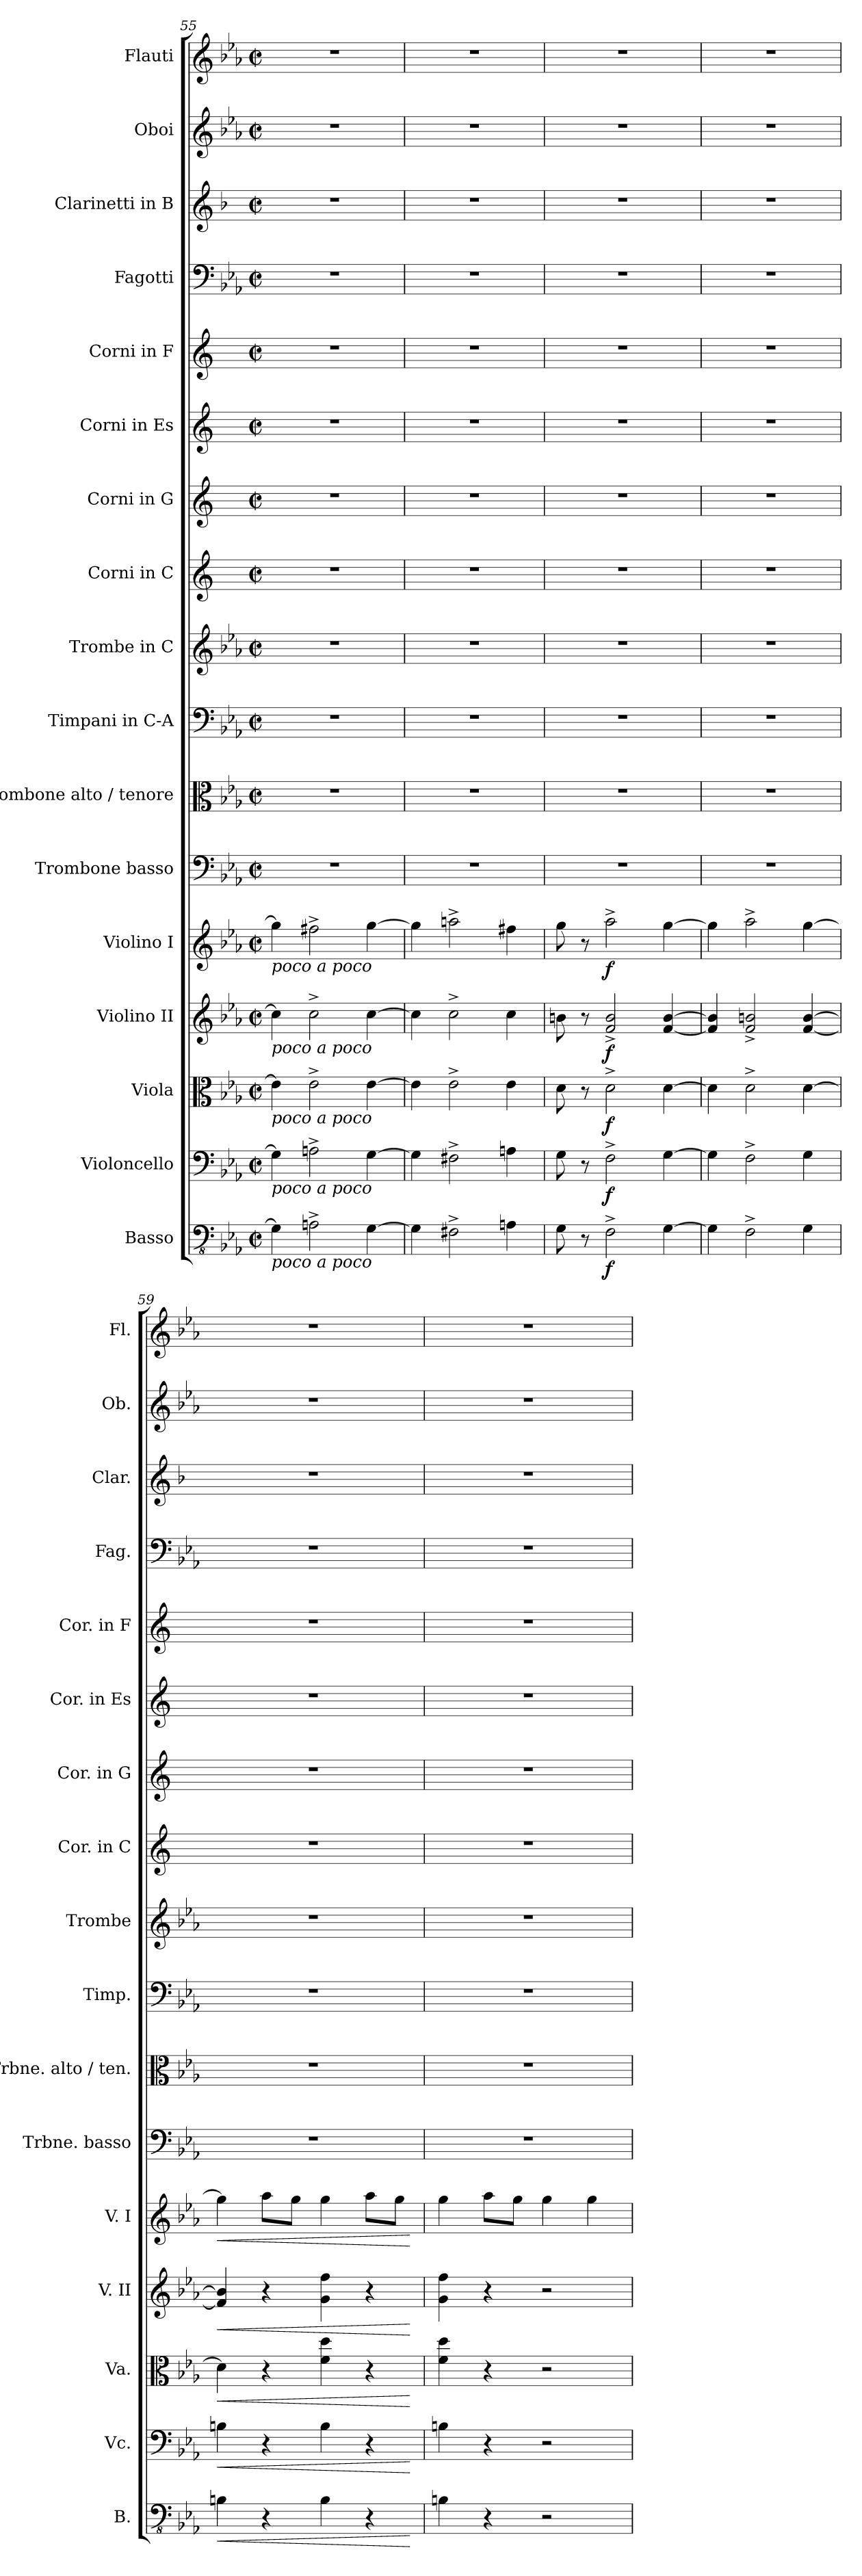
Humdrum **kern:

**kern	**dynam	**kern	**dynam	**kern	**dynam	**kern	**dynam	**kern	**dynam	**kern	**kern	**kern	**kern	**kern	**kern	**kern	**kern	**kern	**kern	**kern	**kern
*part17	*part17	*part16	*part16	*part15	*part15	*part14	*part14	*part13	*part13	*part12	*part11	*part10	*part9	*part8	*part7	*part6	*part5	*part4	*part3	*part2	*part1
*staff17	*staff17	*staff16	*staff16	*staff15	*staff15	*staff14	*staff14	*staff13	*staff13	*staff12	*staff11	*staff10	*staff9	*staff8	*staff7	*staff6	*staff5	*staff4	*staff3	*staff2	*staff1
*I"Basso	*	*I"Violoncello	*	*I"Viola	*	*I"Violino II	*	*I"Violino I	*	*I"Trombone basso	*I"Trombone alto / tenore	*I"Timpani in C-A	*I"Trombe in C	*I"Corni in C	*I"Corni in G	*I"Corni in Es	*I"Corni in F	*I"Fagotti	*I"Clarinetti in B	*I"Oboi	*I"Flauti
*I'B.	*	*I'Vc.	*	*I'Va.	*	*I'V. II	*	*I'V. I	*	*I'Trbne. basso	*I'Trbne. alto / ten.	*I'Timp.	*I'Trombe	*I'Cor. in C	*I'Cor. in G	*I'Cor. in Es	*I'Cor. in F	*I'Fag.	*I'Clar.	*I'Ob.	*I'Fl.
*clefFv4	*	*clefF4	*	*clefC3	*	*clefG2	*	*clefG2	*	*clefF4	*clefC3	*clefF4	*clefG2	*clefG2	*clefG2	*clefG2	*clefG2	*clefF4	*clefG2	*clefG2	*clefG2
*	*	*	*	*	*	*	*	*	*	*	*	*	*	*ITrd7c12	*ITrd3c5	*ITrd5c9	*ITrd4c7	*	*ITrd1c2	*	*
*k[b-e-a-]	*	*k[b-e-a-]	*	*k[b-e-a-]	*	*k[b-e-a-]	*	*k[b-e-a-]	*	*k[b-e-a-]	*k[b-e-a-]	*k[b-e-a-]	*k[b-e-a-]	*k[]	*k[f#]	*k[b-e-a-]	*k[b-]	*k[b-e-a-]	*k[b-e-a-]	*k[b-e-a-]	*k[b-e-a-]
*M2/2	*	*M2/2	*	*M2/2	*	*M2/2	*	*M2/2	*	*M2/2	*M2/2	*M2/2	*M2/2	*M2/2	*M2/2	*M2/2	*M2/2	*M2/2	*M2/2	*M2/2	*M2/2
*met(c|)	*	*met(c|)	*	*met(c|)	*	*met(c|)	*	*met(c|)	*	*met(c|)	*met(c|)	*met(c|)	*met(c|)	*met(c|)	*met(c|)	*met(c|)	*met(c|)	*met(c|)	*met(c|)	*met(c|)	*met(c|)
=55	=55	=55	=55	=55	=55	=55	=55	=55	=55	=55	=55	=55	=55	=55	=55	=55	=55	=55	=55	=55	=55
!	!	!	!	!	!	!	!	!LO:TX:b:i:t=poco a poco	!	!	!	!	!	!	!	!	!	!	!	!	!
!	!	!	!	!	!	!LO:TX:b:i:t=poco a poco	!	!	!	!	!	!	!	!	!	!	!	!	!	!	!
!	!	!	!	!LO:TX:b:i:t=poco a poco	!	!	!	!	!	!	!	!	!	!	!	!	!	!	!	!	!
!	!	!LO:TX:b:i:t=poco a poco	!	!	!	!	!	!	!	!	!	!	!	!	!	!	!	!	!	!	!
!LO:TX:b:i:t=poco a poco	!	!	!	!	!	!	!	!	!	!	!	!	!	!	!	!	!	!	!	!	!
4GG\]	.	4G\]	.	4e-\]	.	4cc\]	.	4gg\]	.	1r	1r	1r	1r	1r	1r	1r	1r	1r	1r	1r	1r
2AAn^\	.	2An^\	.	2e-^\	.	2cc^\	.	2ff#X^\	.	.	.	.	.	.	.	.	.	.	.	.	.
[4GG\	.	[4G\	.	[4e-\	.	[4cc\	.	[4gg\	.	.	.	.	.	.	.	.	.	.	.	.	.
=56	=56	=56	=56	=56	=56	=56	=56	=56	=56	=56	=56	=56	=56	=56	=56	=56	=56	=56	=56	=56	=56
4GG\]	.	4G\]	.	4e-\]	.	4cc\]	.	4gg\]	.	1r	1r	1r	1r	1r	1r	1r	1r	1r	1r	1r	1r
2FF#X^\	.	2F#X^\	.	2e-^\	.	2cc^\	.	2aan^\	.	.	.	.	.	.	.	.	.	.	.	.	.
4AAn\	.	4An\	.	4e-\	.	4cc\	.	4ff#X\	.	.	.	.	.	.	.	.	.	.	.	.	.
=57	=57	=57	=57	=57	=57	=57	=57	=57	=57	=57	=57	=57	=57	=57	=57	=57	=57	=57	=57	=57	=57
8GG\	.	8G\	.	8d\	.	8bn\	.	8gg\	.	1r	1r	1r	1r	1r	1r	1r	1r	1r	1r	1r	1r
8r	.	8r	.	8r	.	8r	.	8r	.	.	.	.	.	.	.	.	.	.	.	.	.
!	!LO:DY:b	!	!LO:DY:b	!	!LO:DY:b	!	!LO:DY:b	!	!LO:DY:b	!	!	!	!	!	!	!	!	!	!	!	!
2FF^\	f	2F^\	f	2d^\	f	2f/^ 2b/^	f	2aa-^\	f	.	.	.	.	.	.	.	.	.	.	.	.
[4GG\	.	[4G\	.	[4d\	.	[4f/ [4b/	.	[4gg\	.	.	.	.	.	.	.	.	.	.	.	.	.
=58	=58	=58	=58	=58	=58	=58	=58	=58	=58	=58	=58	=58	=58	=58	=58	=58	=58	=58	=58	=58	=58
4GG\]	.	4G\]	.	4d\]	.	4f/] 4b/]	.	4gg\]	.	1r	1r	1r	1r	1r	1r	1r	1r	1r	1r	1r	1r
2FF^\	.	2F^\	.	2d^\	.	2f/^ 2bn/^	.	2aa-^\	.	.	.	.	.	.	.	.	.	.	.	.	.
4GG\	.	4G\	.	[4d\	.	[4f/ [4b/	.	[4gg\	.	.	.	.	.	.	.	.	.	.	.	.	.
=59	=59	=59	=59	=59	=59	=59	=59	=59	=59	=59	=59	=59	=59	=59	=59	=59	=59	=59	=59	=59	=59
!	!LO:HP:b	!	!LO:HP:b	!	!LO:HP:b	!	!LO:HP:b	!	!LO:HP:b	!	!	!	!	!	!	!	!	!	!	!	!
4BBn\	<	4Bn\	<	4d\]	<	4f/] 4b/]	<	4gg\]	<	1r	1r	1r	1r	1r	1r	1r	1r	1r	1r	1r	1r
4r	.	4r	.	4r	.	4r	.	8aa-\L	.	.	.	.	.	.	.	.	.	.	.	.	.
.	.	.	.	.	.	.	.	8gg\J	.	.	.	.	.	.	.	.	.	.	.	.	.
4BB\	.	4B\	.	4f\ 4dd\	.	4g\ 4ff\	.	4gg\	.	.	.	.	.	.	.	.	.	.	.	.	.
4r	.	4r	.	4r	.	4r	.	8aa-\L	.	.	.	.	.	.	.	.	.	.	.	.	.
.	.	.	.	.	.	.	.	8gg\J	.	.	.	.	.	.	.	.	.	.	.	.	.
.	[	.	[	.	[	.	[	.	[	.	.	.	.	.	.	.	.	.	.	.	.
=60	=60	=60	=60	=60	=60	=60	=60	=60	=60	=60	=60	=60	=60	=60	=60	=60	=60	=60	=60	=60	=60
4BBn\	.	4Bn\	.	4f\ 4dd\	.	4g\ 4ff\	.	4gg\	.	1r	1r	1r	1r	1r	1r	1r	1r	1r	1r	1r	1r
4r	.	4r	.	4r	.	4r	.	8aa-\L	.	.	.	.	.	.	.	.	.	.	.	.	.
.	.	.	.	.	.	.	.	8gg\J	.	.	.	.	.	.	.	.	.	.	.	.	.
2r	.	2r	.	2r	.	2r	.	4gg\	.	.	.	.	.	.	.	.	.	.	.	.	.
.	.	.	.	.	.	.	.	4gg\	.	.	.	.	.	.	.	.	.	.	.	.	.
=	=	=	=	=	=	=	=	=	=	=	=	=	=	=	=	=	=	=	=	=	=
*-	*-	*-	*-	*-	*-	*-	*-	*-	*-	*-	*-	*-	*-	*-	*-	*-	*-	*-	*-	*-	*-
